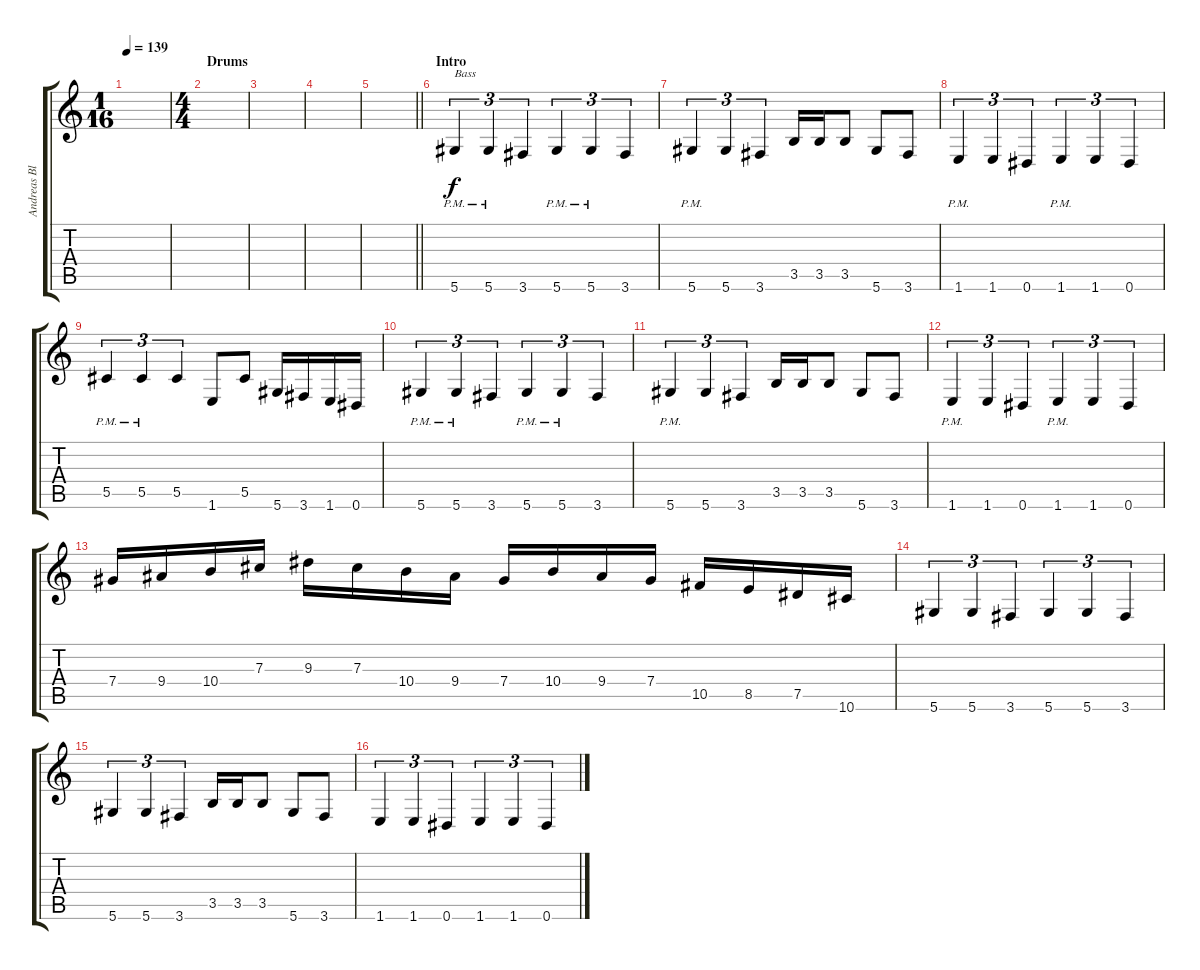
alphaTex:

\track ("Andreas Blomqvist" "Andreas Bl") {instrument electricbassfinger}
\staff {score tabs}
\tuning (Eb4 Bb3 Gb3 Db3 Ab2 Eb2) {hide}
\ts (1 16)
\tempo 139
\clef g2
\ks c
|
\ts (4 4)
\section ("" "Drums")
|
|
|
\barLineRight lightlight
|
\section ("" "Intro")
5.6{pm}.4{tu (3 2) txt "Bass"} 5.6{pm}.4{tu (3 2)} 3.6.4{tu (3 2)} 5.6{pm}.4{tu (3 2)} 5.6{pm}.4{tu (3 2)} 3.6.4{tu (3 2)} |
5.6{pm}.4{tu (3 2)} 5.6.4{tu (3 2)} 3.6.4{tu (3 2)} 3.5.16 3.5.16 3.5.8 5.6.8 3.6.8 |
1.6{pm}.4{tu (3 2)} 1.6.4{tu (3 2)} 0.6.4{tu (3 2)} 1.6{pm}.4{tu (3 2)} 1.6.4{tu (3 2)} 0.6.4{tu (3 2)} |
5.5{pm}.4{tu (3 2)} 5.5{pm}.4{tu (3 2)} 5.5.4{tu (3 2)} 1.6.8 5.5.8 5.6.16 3.6.16 1.6.16 0.6.16 |
5.6{pm}.4{tu (3 2)} 5.6{pm}.4{tu (3 2)} 3.6.4{tu (3 2)} 5.6{pm}.4{tu (3 2)} 5.6{pm}.4{tu (3 2)} 3.6.4{tu (3 2)} |
5.6{pm}.4{tu (3 2)} 5.6.4{tu (3 2)} 3.6.4{tu (3 2)} 3.5.16 3.5.16 3.5.8 5.6.8 3.6.8 |
1.6{pm}.4{tu (3 2)} 1.6.4{tu (3 2)} 0.6.4{tu (3 2)} 1.6{pm}.4{tu (3 2)} 1.6.4{tu (3 2)} 0.6.4{tu (3 2)} |
7.4.16 9.4.16 10.4.16 7.3.16 9.3.16 7.3.16 10.4.16 9.4.16 7.4.16 10.4.16 9.4.16 7.4.16 10.5.16 8.5.16 7.5.16 10.6.16 |
5.6.4{tu (3 2)} 5.6.4{tu (3 2)} 3.6.4{tu (3 2)} 5.6.4{tu (3 2)} 5.6.4{tu (3 2)} 3.6.4{tu (3 2)} |
5.6.4{tu (3 2)} 5.6.4{tu (3 2)} 3.6.4{tu (3 2)} 3.5.16 3.5.16 3.5.8 5.6.8 3.6.8 |
1.6.4{tu (3 2)} 1.6.4{tu (3 2)} 0.6.4{tu (3 2)} 1.6.4{tu (3 2)} 1.6.4{tu (3 2)} 0.6.4{tu (3 2)}
